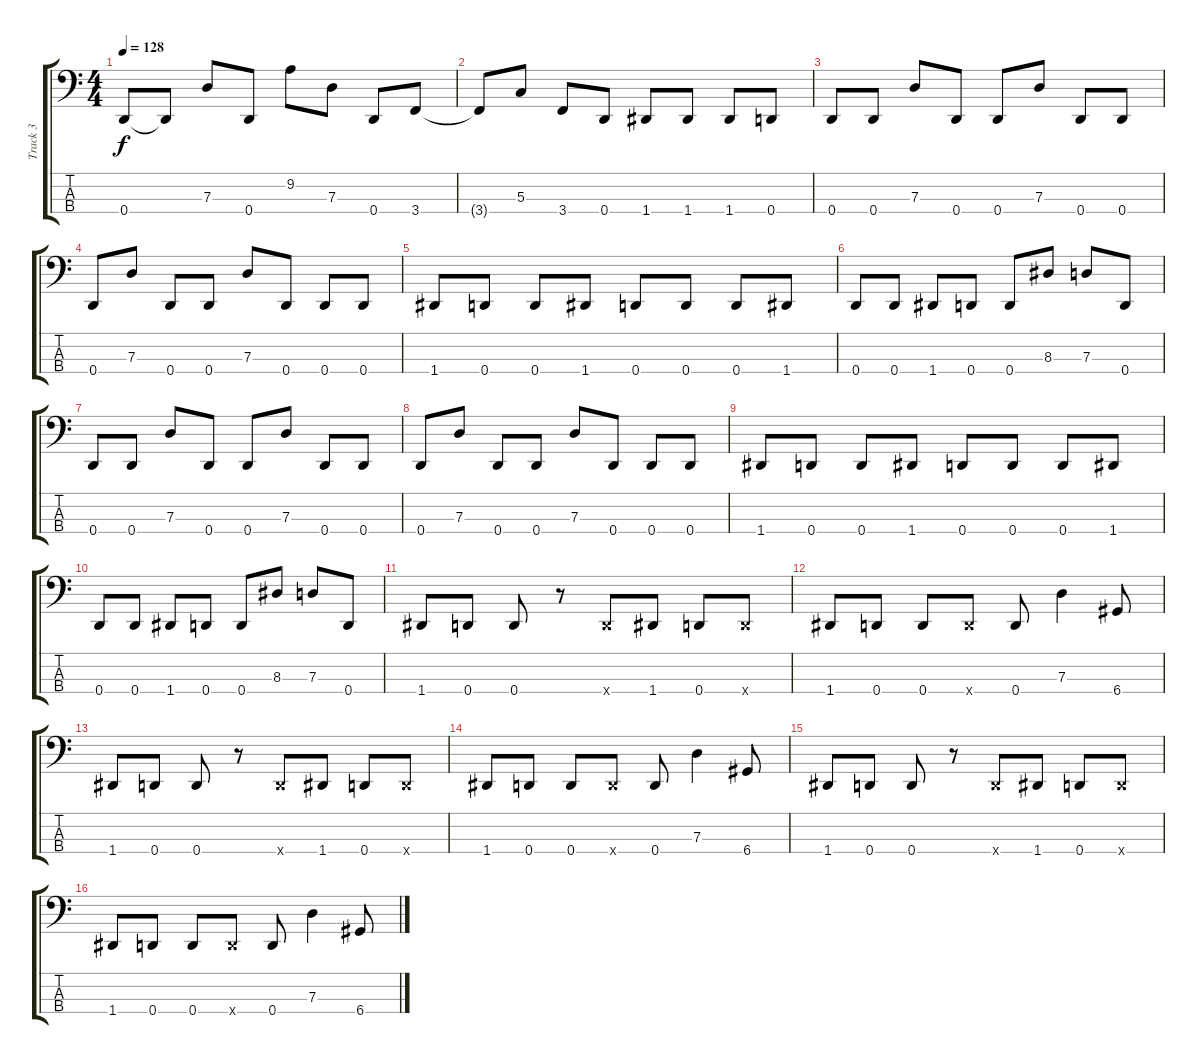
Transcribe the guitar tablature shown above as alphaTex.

\track ("Track 3" "Track 3") {instrument electricbasspick}
\staff {score tabs}
\tuning (F2 C2 G1 D1) {hide}
\ts (4 4)
\tempo 128
\clef f4
\ks c
0.4.8{dy f} 0.4{t}.8 7.3.8 0.4.8 9.2.8 7.3.8 0.4.8 3.4.8 |
3.4{t}.8 5.3.8 3.4.8 0.4.8 1.4.8 1.4.8 1.4.8 0.4.8 |
0.4.8 0.4.8 7.3.8 0.4.8 0.4.8 7.3.8 0.4.8 0.4.8 |
0.4.8 7.3.8 0.4.8 0.4.8 7.3.8 0.4.8 0.4.8 0.4.8 |
1.4.8 0.4.8 0.4.8 1.4.8 0.4.8 0.4.8 0.4.8 1.4.8 |
0.4.8 0.4.8 1.4.8 0.4.8 0.4.8 8.3.8 7.3.8 0.4.8 |
0.4.8 0.4.8 7.3.8 0.4.8 0.4.8 7.3.8 0.4.8 0.4.8 |
0.4.8 7.3.8 0.4.8 0.4.8 7.3.8 0.4.8 0.4.8 0.4.8 |
1.4.8 0.4.8 0.4.8 1.4.8 0.4.8 0.4.8 0.4.8 1.4.8 |
0.4.8 0.4.8 1.4.8 0.4.8 0.4.8 8.3.8 7.3.8 0.4.8 |
1.4.8 0.4.8 0.4.8 r.8 0.4{x}.8 1.4.8 0.4.8 0.4{x}.8 |
1.4.8 0.4.8 0.4.8 0.4{x}.8 0.4.8 7.3.4 6.4.8 |
1.4.8 0.4.8 0.4.8 r.8 0.4{x}.8 1.4.8 0.4.8 0.4{x}.8 |
1.4.8 0.4.8 0.4.8 0.4{x}.8 0.4.8 7.3.4 6.4.8 |
1.4.8 0.4.8 0.4.8 r.8 0.4{x}.8 1.4.8 0.4.8 0.4{x}.8 |
1.4.8 0.4.8 0.4.8 0.4{x}.8 0.4.8 7.3.4 6.4.8
